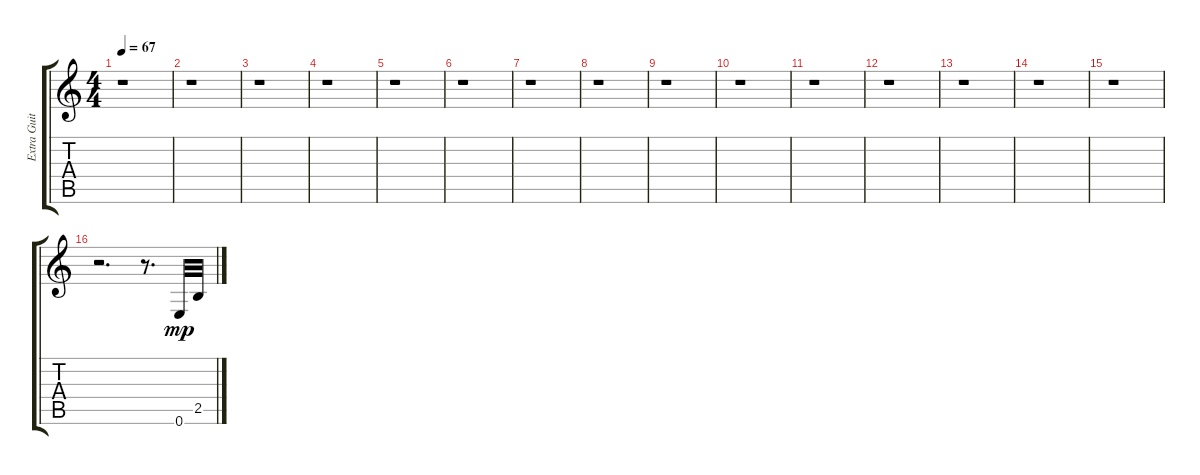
\track ("Extra Guitar" "Extra Guit") {instrument distortionguitar}
\staff {score tabs}
\tuning (E4 B3 G3 D3 A2 E2) {hide}
\ts (4 4)
\tempo 67
\clef g2
\ks c
r.1{dy mp} |
r.1 |
r.1 |
r.1 |
r.1 |
r.1 |
r.1 |
r.1 |
r.1 |
r.1 |
r.1 |
r.1 |
r.1 |
r.1 |
r.1 |
r.2{d} r.8{d} 0.6.32 2.5.32
